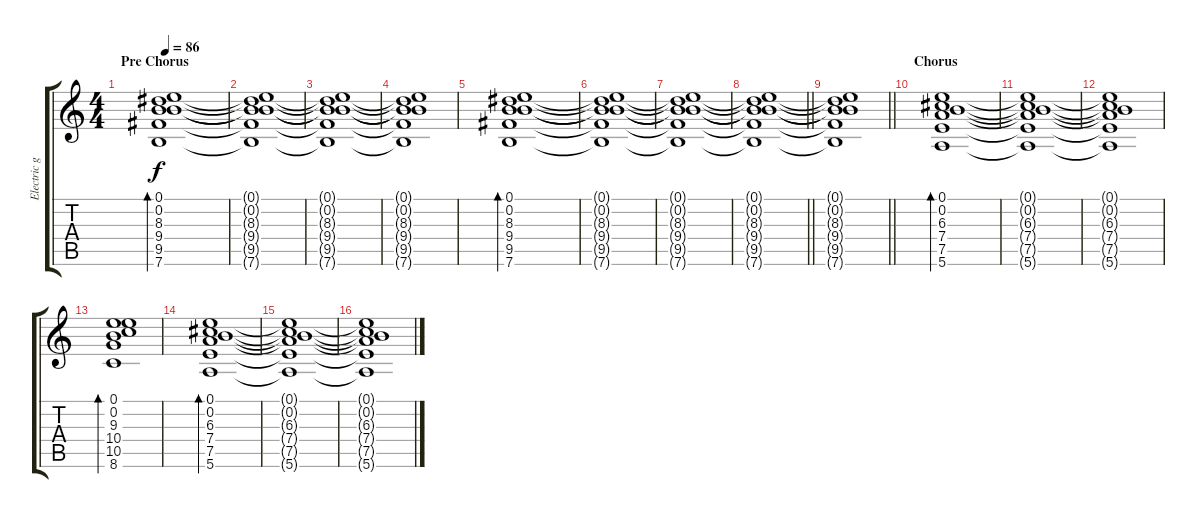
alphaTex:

\track ("Electric guitar 1" "Electric g") {instrument electricguitarjazz}
\staff {score tabs}
\tuning (E4 B3 G3 D3 A2 E2) {hide}
\ts (4 4)
\section ("" "Pre Chorus")
\tempo 86
\clef g2
\ks c
(0.1 0.2 8.3 9.4 9.5 7.6).1{bd 30 dy f} |
(0.1{t} 0.2{t} 8.3{t} 9.4{t} 9.5{t} 7.6{t}).1 |
(0.1{t} 0.2{t} 8.3{t} 9.4{t} 9.5{t} 7.6{t}).1 |
(0.1{t} 0.2{t} 8.3{t} 9.4{t} 9.5{t} 7.6{t}).1 |
(0.1 0.2 8.3 9.4 9.5 7.6).1{bd 30} |
(0.1{t} 0.2{t} 8.3{t} 9.4{t} 9.5{t} 7.6{t}).1 |
(0.1{t} 0.2{t} 8.3{t} 9.4{t} 9.5{t} 7.6{t}).1 |
\barLineRight lightlight
(0.1{t} 0.2{t} 8.3{t} 9.4{t} 9.5{t} 7.6{t}).1 |
\barLineRight lightlight
(0.1{t} 0.2{t} 8.3{t} 9.4{t} 9.5{t} 7.6{t}).1 |
\section ("" "Chorus")
(0.1 0.2 6.3 7.4 7.5 5.6).1{bd 30} |
(0.1{t} 0.2{t} 6.3{t} 7.4{t} 7.5{t} 5.6{t}).1 |
(0.1{t} 0.2{t} 6.3{t} 7.4{t} 7.5{t} 5.6{t}).1 |
(0.1 0.2 9.3 10.4 10.5 8.6).1{bd 30} |
(0.1 0.2 6.3 7.4 7.5 5.6).1{bd 30} |
(0.1{t} 0.2{t} 6.3{t} 7.4{t} 7.5{t} 5.6{t}).1 |
(0.1{t} 0.2{t} 6.3{t} 7.4{t} 7.5{t} 5.6{t}).1
